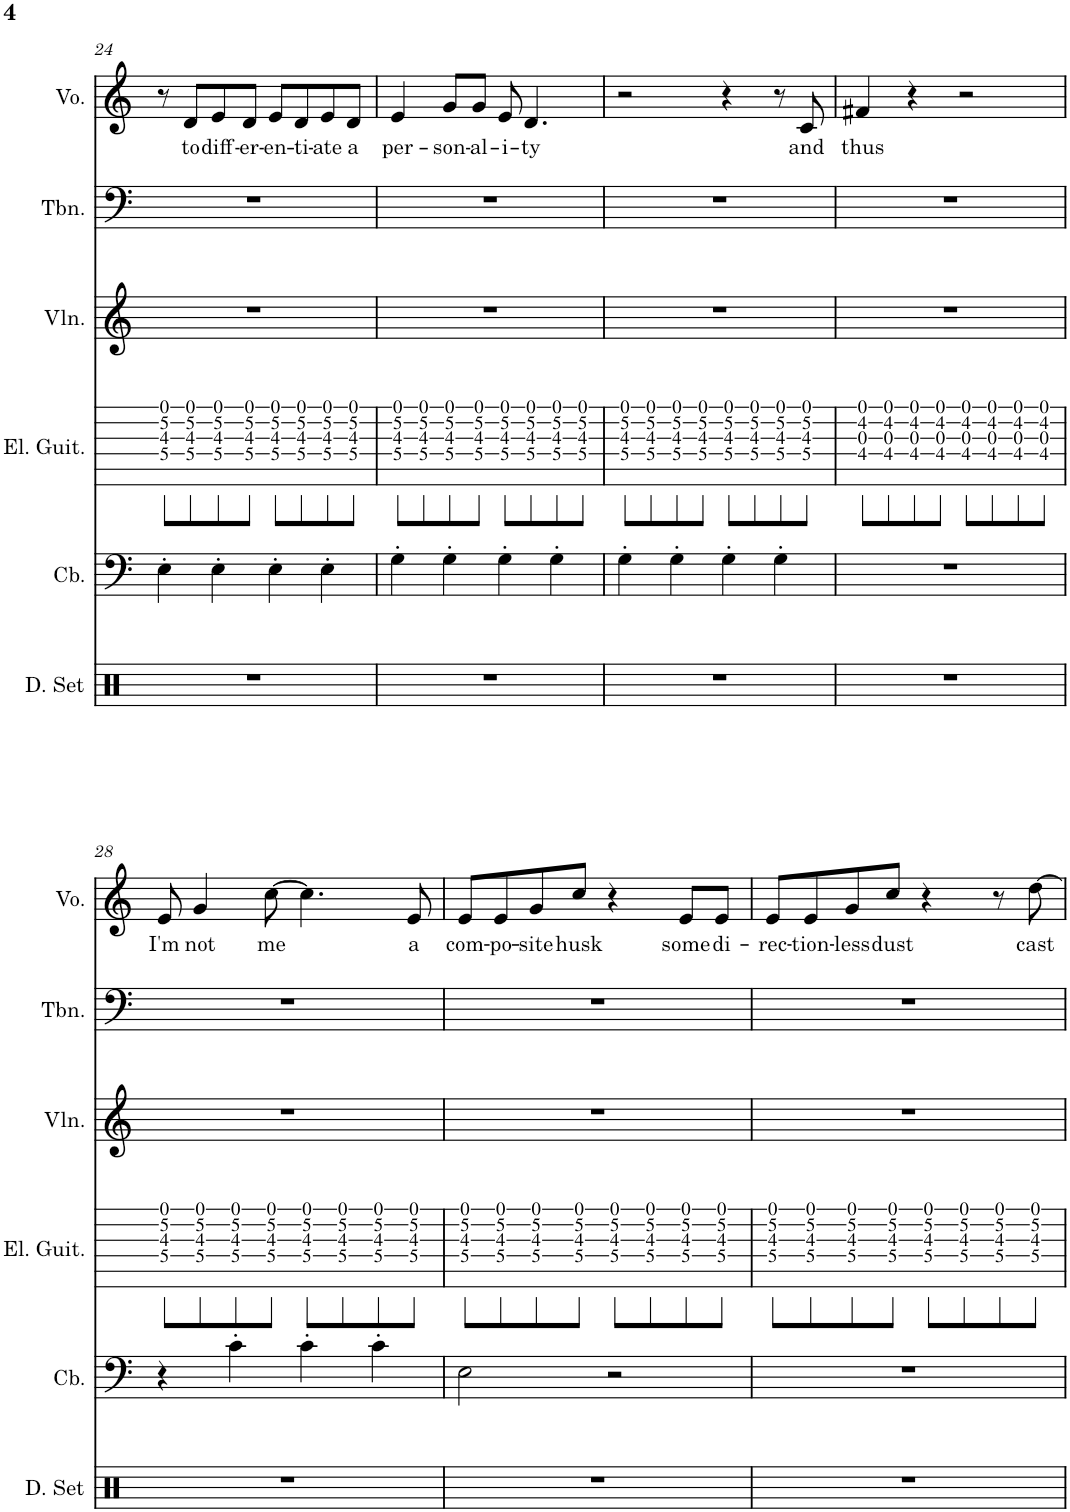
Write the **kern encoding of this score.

**kern	**kern	**kern	**kern	**kern	**kern	**text
*part6	*part5	*part4	*part3	*part2	*part1	*part1
*staff6	*staff5	*staff4	*staff3	*staff2	*staff1	*staff1
*I"Drumset	*I"Contrabass	*I"Electric Guitar	*I"Violin	*I"Trombone	*I"Voice	*
*I'D. Set	*I'Cb.	*I'El. Guit.	*I'Vln.	*I'Tbn.	*I'Vo.	*
!!LO:PB:g=z
*clefX	*clefF4	*	*clefG2	*clefF4	*clefG2	*
*	*Trd7c12	*	*	*	*	*
*k[]	*k[]	*k[]	*k[]	*k[]	*k[]	*
*M4/4	*M4/4	*M4/4	*M4/4	*M4/4	*M4/4	*
=24	=24	=24	=24	=24	=24	=24
1r	4E'\	8G\ 8B\ 8e\ 8e\L	1r	1r	8r	.
!	!	!	!	!	!	!LO:LY:b
.	.	8G\ 8B\ 8e\ 8e\	.	.	8d/L	to
!	!	!	!	!	!	!LO:LY:b
.	4E'\	8G\ 8B\ 8e\ 8e\	.	.	8e/	diff-
!	!	!	!	!	!	!LO:LY:b
.	.	8G\ 8B\ 8e\ 8e\J	.	.	8d/J	-er-
!	!	!	!	!	!	!LO:LY:b
.	4E'\	8G\ 8B\ 8e\ 8e\L	.	.	8e/L	-en-
!	!	!	!	!	!	!LO:LY:b
.	.	8G\ 8B\ 8e\ 8e\	.	.	8d/	ti-
!	!	!	!	!	!	!LO:LY:b
.	4E'\	8G\ 8B\ 8e\ 8e\	.	.	8e/	-ate
!	!	!	!	!	!	!LO:LY:b
.	.	8G\ 8B\ 8e\ 8e\J	.	.	8d/J	a
=25	=25	=25	=25	=25	=25	=25
!	!	!	!	!	!	!LO:LY:b
1r	4G'\	8G\ 8B\ 8e\ 8e\L	1r	1r	4e/	per-
.	.	8G\ 8B\ 8e\ 8e\	.	.	.	.
!	!	!	!	!	!	!LO:LY:b
.	4G'\	8G\ 8B\ 8e\ 8e\	.	.	8g/L	-son-
!	!	!	!	!	!	!LO:LY:b
.	.	8G\ 8B\ 8e\ 8e\J	.	.	8g/J	-al-
!	!	!	!	!	!	!LO:LY:b
.	4G'\	8G\ 8B\ 8e\ 8e\L	.	.	8e/	-i-
!	!	!	!	!	!	!LO:LY:b
.	.	8G\ 8B\ 8e\ 8e\	.	.	4.d/	-ty
.	4G'\	8G\ 8B\ 8e\ 8e\	.	.	.	.
.	.	8G\ 8B\ 8e\ 8e\J	.	.	.	.
=26	=26	=26	=26	=26	=26	=26
1r	4G'\	8G\ 8B\ 8e\ 8e\L	1r	1r	2r	.
.	.	8G\ 8B\ 8e\ 8e\	.	.	.	.
.	4G'\	8G\ 8B\ 8e\ 8e\	.	.	.	.
.	.	8G\ 8B\ 8e\ 8e\J	.	.	.	.
.	4G'\	8G\ 8B\ 8e\ 8e\L	.	.	4r	.
.	.	8G\ 8B\ 8e\ 8e\	.	.	.	.
.	4G'\	8G\ 8B\ 8e\ 8e\	.	.	8r	.
!	!	!	!	!	!	!LO:LY:b
.	.	8G\ 8B\ 8e\ 8e\J	.	.	8c/	and
=27	=27	=27	=27	=27	=27	=27
!	!	!	!	!	!	!LO:LY:b
1r	1r	8F#\ 8G\ 8e-\ 8e\L	1r	1r	4f#X/	thus
.	.	8F#\ 8G\ 8e-\ 8e\	.	.	.	.
.	.	8F#\ 8G\ 8e-\ 8e\	.	.	4r	.
.	.	8F#\ 8G\ 8e-\ 8e\J	.	.	.	.
.	.	8F#\ 8G\ 8e-\ 8e\L	.	.	2r	.
.	.	8F#\ 8G\ 8e-\ 8e\	.	.	.	.
.	.	8F#\ 8G\ 8e-\ 8e\	.	.	.	.
.	.	8F#\ 8G\ 8e-\ 8e\J	.	.	.	.
!!LO:LB:g=z
=28	=28	=28	=28	=28	=28	=28
!	!	!	!	!	!	!LO:LY:b
1r	4r	8G\ 8B\ 8e\ 8e\L	1r	1r	8e/	I'm
!	!	!	!	!	!	!LO:LY:b
.	.	8G\ 8B\ 8e\ 8e\	.	.	4g/	not
.	4c'\	8G\ 8B\ 8e\ 8e\	.	.	.	.
!	!	!	!	!	!	!LO:LY:b
.	.	8G\ 8B\ 8e\ 8e\J	.	.	[8cc\	me
.	4c'\	8G\ 8B\ 8e\ 8e\L	.	.	4.cc\]	.
.	.	8G\ 8B\ 8e\ 8e\	.	.	.	.
.	4c'\	8G\ 8B\ 8e\ 8e\	.	.	.	.
!	!	!	!	!	!	!LO:LY:b
.	.	8G\ 8B\ 8e\ 8e\J	.	.	8e/	a
=29	=29	=29	=29	=29	=29	=29
!	!	!	!	!	!	!LO:LY:b
1r	2E\	8G\ 8B\ 8e\ 8e\L	1r	1r	8e/L	com-
!	!	!	!	!	!	!LO:LY:b
.	.	8G\ 8B\ 8e\ 8e\	.	.	8e/	-po-
!	!	!	!	!	!	!LO:LY:b
.	.	8G\ 8B\ 8e\ 8e\	.	.	8g/	-site
!	!	!	!	!	!	!LO:LY:b
.	.	8G\ 8B\ 8e\ 8e\J	.	.	8cc/J	husk
.	2r	8G\ 8B\ 8e\ 8e\L	.	.	4r	.
.	.	8G\ 8B\ 8e\ 8e\	.	.	.	.
!	!	!	!	!	!	!LO:LY:b
.	.	8G\ 8B\ 8e\ 8e\	.	.	8e/L	some
!	!	!	!	!	!	!LO:LY:b
.	.	8G\ 8B\ 8e\ 8e\J	.	.	8e/J	di-
=30	=30	=30	=30	=30	=30	=30
!	!	!	!	!	!	!LO:LY:b
1r	1r	8G\ 8B\ 8e\ 8e\L	1r	1r	8e/L	-rec-
!	!	!	!	!	!	!LO:LY:b
.	.	8G\ 8B\ 8e\ 8e\	.	.	8e/	-tion-
!	!	!	!	!	!	!LO:LY:b
.	.	8G\ 8B\ 8e\ 8e\	.	.	8g/	-less
!	!	!	!	!	!	!LO:LY:b
.	.	8G\ 8B\ 8e\ 8e\J	.	.	8cc/J	dust
.	.	8G\ 8B\ 8e\ 8e\L	.	.	4r	.
.	.	8G\ 8B\ 8e\ 8e\	.	.	.	.
.	.	8G\ 8B\ 8e\ 8e\	.	.	8r	.
!	!	!	!	!	!	!LO:LY:b
.	.	8G\ 8B\ 8e\ 8e\J	.	.	[8dd\	cast
=	=	=	=	=	=	=
*-	*-	*-	*-	*-	*-	*-
